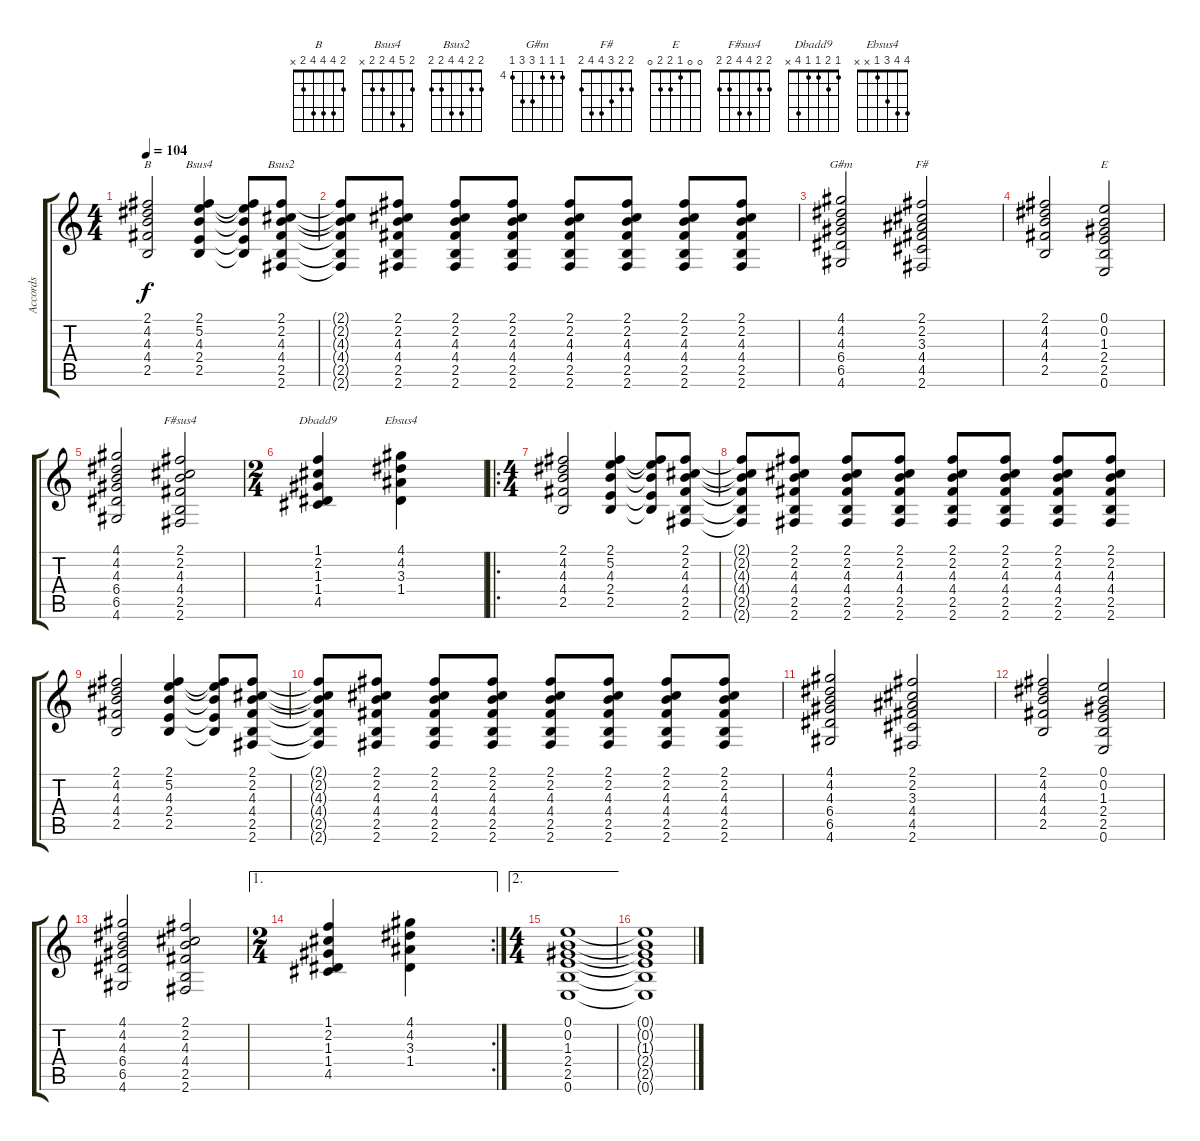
\track ("Accords" "Accords") {instrument overdrivenguitar}
\staff {score tabs}
\tuning (E4 B3 G3 D3 A2 E2) {hide}
\chord ("B" 2 4 4 4 2 x)
\chord ("Bsus4" 2 5 4 2 2 x)
\chord ("Bsus2" 2 2 4 4 2 2)
\chord ("G#m" 4 4 4 6 6 4) {firstfret 4}
\chord ("F#" 2 2 3 4 4 2)
\chord ("E" 0 0 1 2 2 0)
\chord ("F#sus4" 2 2 4 4 2 2)
\chord ("Dbadd9" 1 2 1 1 4 x)
\chord ("Ebsus4" 4 4 3 1 x x)
\ts (4 4)
\tempo 104
\clef g2
\ks c
(2.1 4.2 4.3 4.4 2.5).2{ch "B" dy f} (2.1 5.2 4.3 2.4 2.5).4{ch "Bsus4"} (2.1{t} 5.2{t} 4.3{t} 2.4{t} 2.5{t}).8 (2.1 2.2 4.3 4.4 2.5 2.6).8{ch "Bsus2"} |
(2.1{t} 2.2{t} 4.3{t} 4.4{t} 2.5{t} 2.6{t}).8 (2.1 2.2 4.3 4.4 2.5 2.6).8 (2.1 2.2 4.3 4.4 2.5 2.6).8 (2.1 2.2 4.3 4.4 2.5 2.6).8 (2.1 2.2 4.3 4.4 2.5 2.6).8 (2.1 2.2 4.3 4.4 2.5 2.6).8 (2.1 2.2 4.3 4.4 2.5 2.6).8 (2.1 2.2 4.3 4.4 2.5 2.6).8 |
(4.1 4.2 4.3 6.4 6.5 4.6).2{ch "G#m"} (2.1 2.2 3.3 4.4 4.5 2.6).2{ch "F#"} |
(2.1 4.2 4.3 4.4 2.5).2 (0.1 0.2 1.3 2.4 2.5 0.6).2{ch "E"} |
(4.1 4.2 4.3 6.4 6.5 4.6).2 (2.1 2.2 4.3 4.4 2.5 2.6).2{ch "F#sus4"} |
\ts (2 4)
(1.1 2.2 1.3 1.4 4.5).4{ch "Dbadd9"} (4.1 4.2 3.3 1.4).4{ch "Ebsus4"} |
\ro
\ts (4 4)
(2.1 4.2 4.3 4.4 2.5).2 (2.1 5.2 4.3 2.4 2.5).4 (2.1{t} 5.2{t} 4.3{t} 2.4{t} 2.5{t}).8 (2.1 2.2 4.3 4.4 2.5 2.6).8 |
(2.1{t} 2.2{t} 4.3{t} 4.4{t} 2.5{t} 2.6{t}).8 (2.1 2.2 4.3 4.4 2.5 2.6).8 (2.1 2.2 4.3 4.4 2.5 2.6).8 (2.1 2.2 4.3 4.4 2.5 2.6).8 (2.1 2.2 4.3 4.4 2.5 2.6).8 (2.1 2.2 4.3 4.4 2.5 2.6).8 (2.1 2.2 4.3 4.4 2.5 2.6).8 (2.1 2.2 4.3 4.4 2.5 2.6).8 |
(2.1 4.2 4.3 4.4 2.5).2 (2.1 5.2 4.3 2.4 2.5).4 (2.1{t} 5.2{t} 4.3{t} 2.4{t} 2.5{t}).8 (2.1 2.2 4.3 4.4 2.5 2.6).8 |
(2.1{t} 2.2{t} 4.3{t} 4.4{t} 2.5{t} 2.6{t}).8 (2.1 2.2 4.3 4.4 2.5 2.6).8 (2.1 2.2 4.3 4.4 2.5 2.6).8 (2.1 2.2 4.3 4.4 2.5 2.6).8 (2.1 2.2 4.3 4.4 2.5 2.6).8 (2.1 2.2 4.3 4.4 2.5 2.6).8 (2.1 2.2 4.3 4.4 2.5 2.6).8 (2.1 2.2 4.3 4.4 2.5 2.6).8 |
(4.1 4.2 4.3 6.4 6.5 4.6).2 (2.1 2.2 3.3 4.4 4.5 2.6).2 |
(2.1 4.2 4.3 4.4 2.5).2 (0.1 0.2 1.3 2.4 2.5 0.6).2 |
(4.1 4.2 4.3 6.4 6.5 4.6).2 (2.1 2.2 4.3 4.4 2.5 2.6).2 |
\ae 1
\rc 2
\ts (2 4)
(1.1 2.2 1.3 1.4 4.5).4 (4.1 4.2 3.3 1.4).4 |
\ae 2
\ts (4 4)
(0.1 0.2 1.3 2.4 2.5 0.6).1 |
(0.1{t} 0.2{t} 1.3{t} 2.4{t} 2.5{t} 0.6{t}).1
